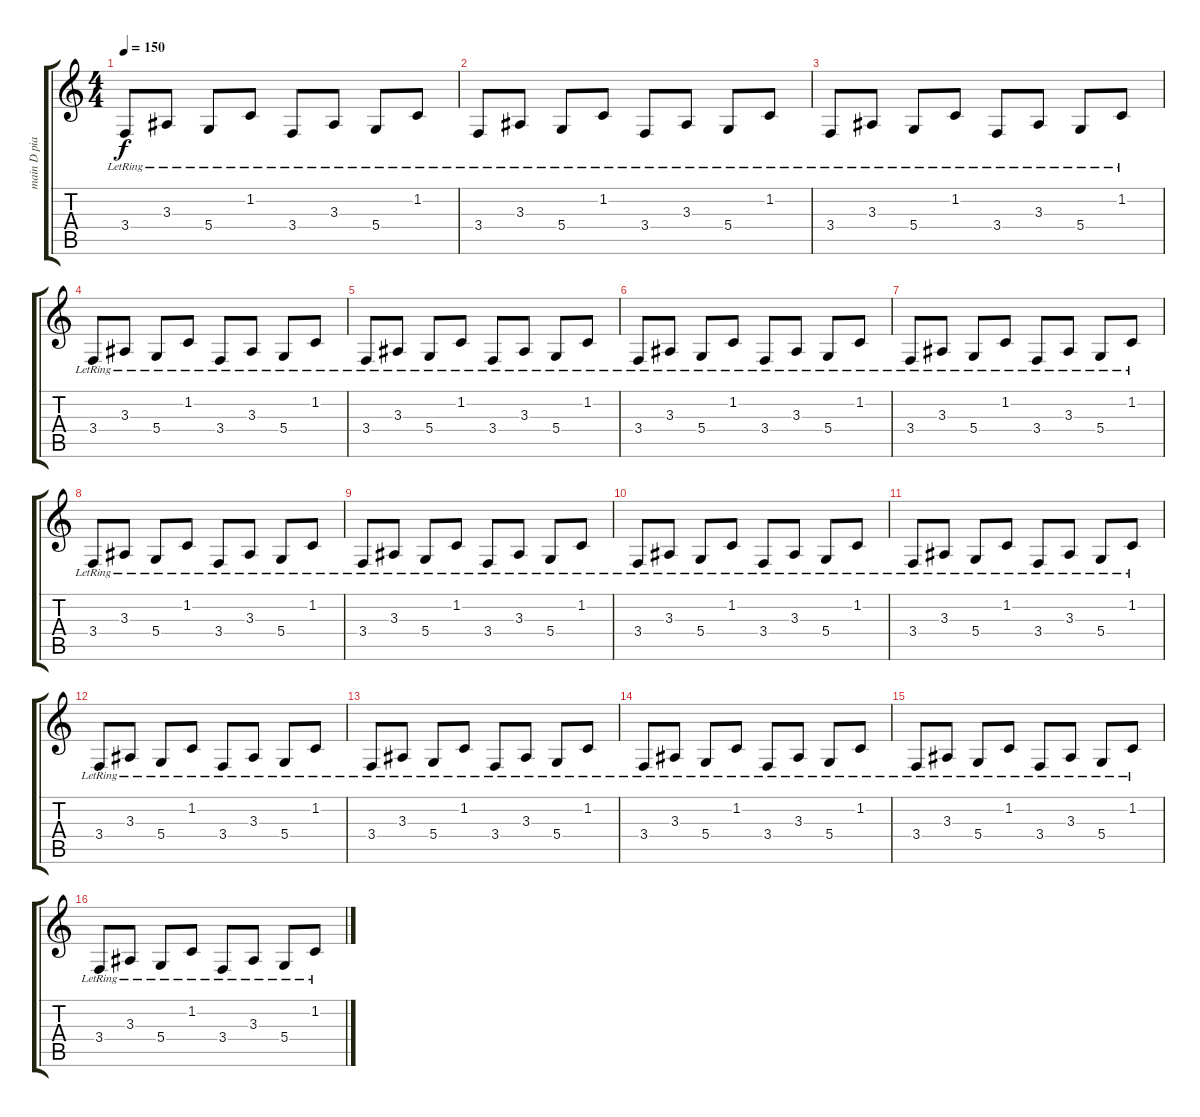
\track ("main D piano" "main D pia") {instrument acousticgrandpiano}
\staff {score tabs}
\tuning (E4 B3 G3 D3 A2 E2) {hide}
\ts (4 4)
\tempo 150
\clef g2
\ks c
3.4{lr}.8{dy f} 3.3{lr}.8 5.4{lr}.8 1.2{lr}.8 3.4{lr}.8 3.3{lr}.8 5.4{lr}.8 1.2{lr}.8 |
3.4{lr}.8 3.3{lr}.8 5.4{lr}.8 1.2{lr}.8 3.4{lr}.8 3.3{lr}.8 5.4{lr}.8 1.2{lr}.8 |
3.4{lr}.8 3.3{lr}.8 5.4{lr}.8 1.2{lr}.8 3.4{lr}.8 3.3{lr}.8 5.4{lr}.8 1.2{lr}.8 |
3.4{lr}.8 3.3{lr}.8 5.4{lr}.8 1.2{lr}.8 3.4{lr}.8 3.3{lr}.8 5.4{lr}.8 1.2{lr}.8 |
3.4{lr}.8 3.3{lr}.8 5.4{lr}.8 1.2{lr}.8 3.4{lr}.8 3.3{lr}.8 5.4{lr}.8 1.2{lr}.8 |
3.4{lr}.8 3.3{lr}.8 5.4{lr}.8 1.2{lr}.8 3.4{lr}.8 3.3{lr}.8 5.4{lr}.8 1.2{lr}.8 |
3.4{lr}.8 3.3{lr}.8 5.4{lr}.8 1.2{lr}.8 3.4{lr}.8 3.3{lr}.8 5.4{lr}.8 1.2{lr}.8 |
3.4{lr}.8 3.3{lr}.8 5.4{lr}.8 1.2{lr}.8 3.4{lr}.8 3.3{lr}.8 5.4{lr}.8 1.2{lr}.8 |
3.4{lr}.8 3.3{lr}.8 5.4{lr}.8 1.2{lr}.8 3.4{lr}.8 3.3{lr}.8 5.4{lr}.8 1.2{lr}.8 |
3.4{lr}.8 3.3{lr}.8 5.4{lr}.8 1.2{lr}.8 3.4{lr}.8 3.3{lr}.8 5.4{lr}.8 1.2{lr}.8 |
3.4{lr}.8 3.3{lr}.8 5.4{lr}.8 1.2{lr}.8 3.4{lr}.8 3.3{lr}.8 5.4{lr}.8 1.2{lr}.8 |
3.4{lr}.8 3.3{lr}.8 5.4{lr}.8 1.2{lr}.8 3.4{lr}.8 3.3{lr}.8 5.4{lr}.8 1.2{lr}.8 |
3.4{lr}.8 3.3{lr}.8 5.4{lr}.8 1.2{lr}.8 3.4{lr}.8 3.3{lr}.8 5.4{lr}.8 1.2{lr}.8 |
3.4{lr}.8 3.3{lr}.8 5.4{lr}.8 1.2{lr}.8 3.4{lr}.8 3.3{lr}.8 5.4{lr}.8 1.2{lr}.8 |
3.4{lr}.8 3.3{lr}.8 5.4{lr}.8 1.2{lr}.8 3.4{lr}.8 3.3{lr}.8 5.4{lr}.8 1.2{lr}.8 |
3.4{lr}.8 3.3{lr}.8 5.4{lr}.8 1.2{lr}.8 3.4{lr}.8 3.3{lr}.8 5.4{lr}.8 1.2{lr}.8
